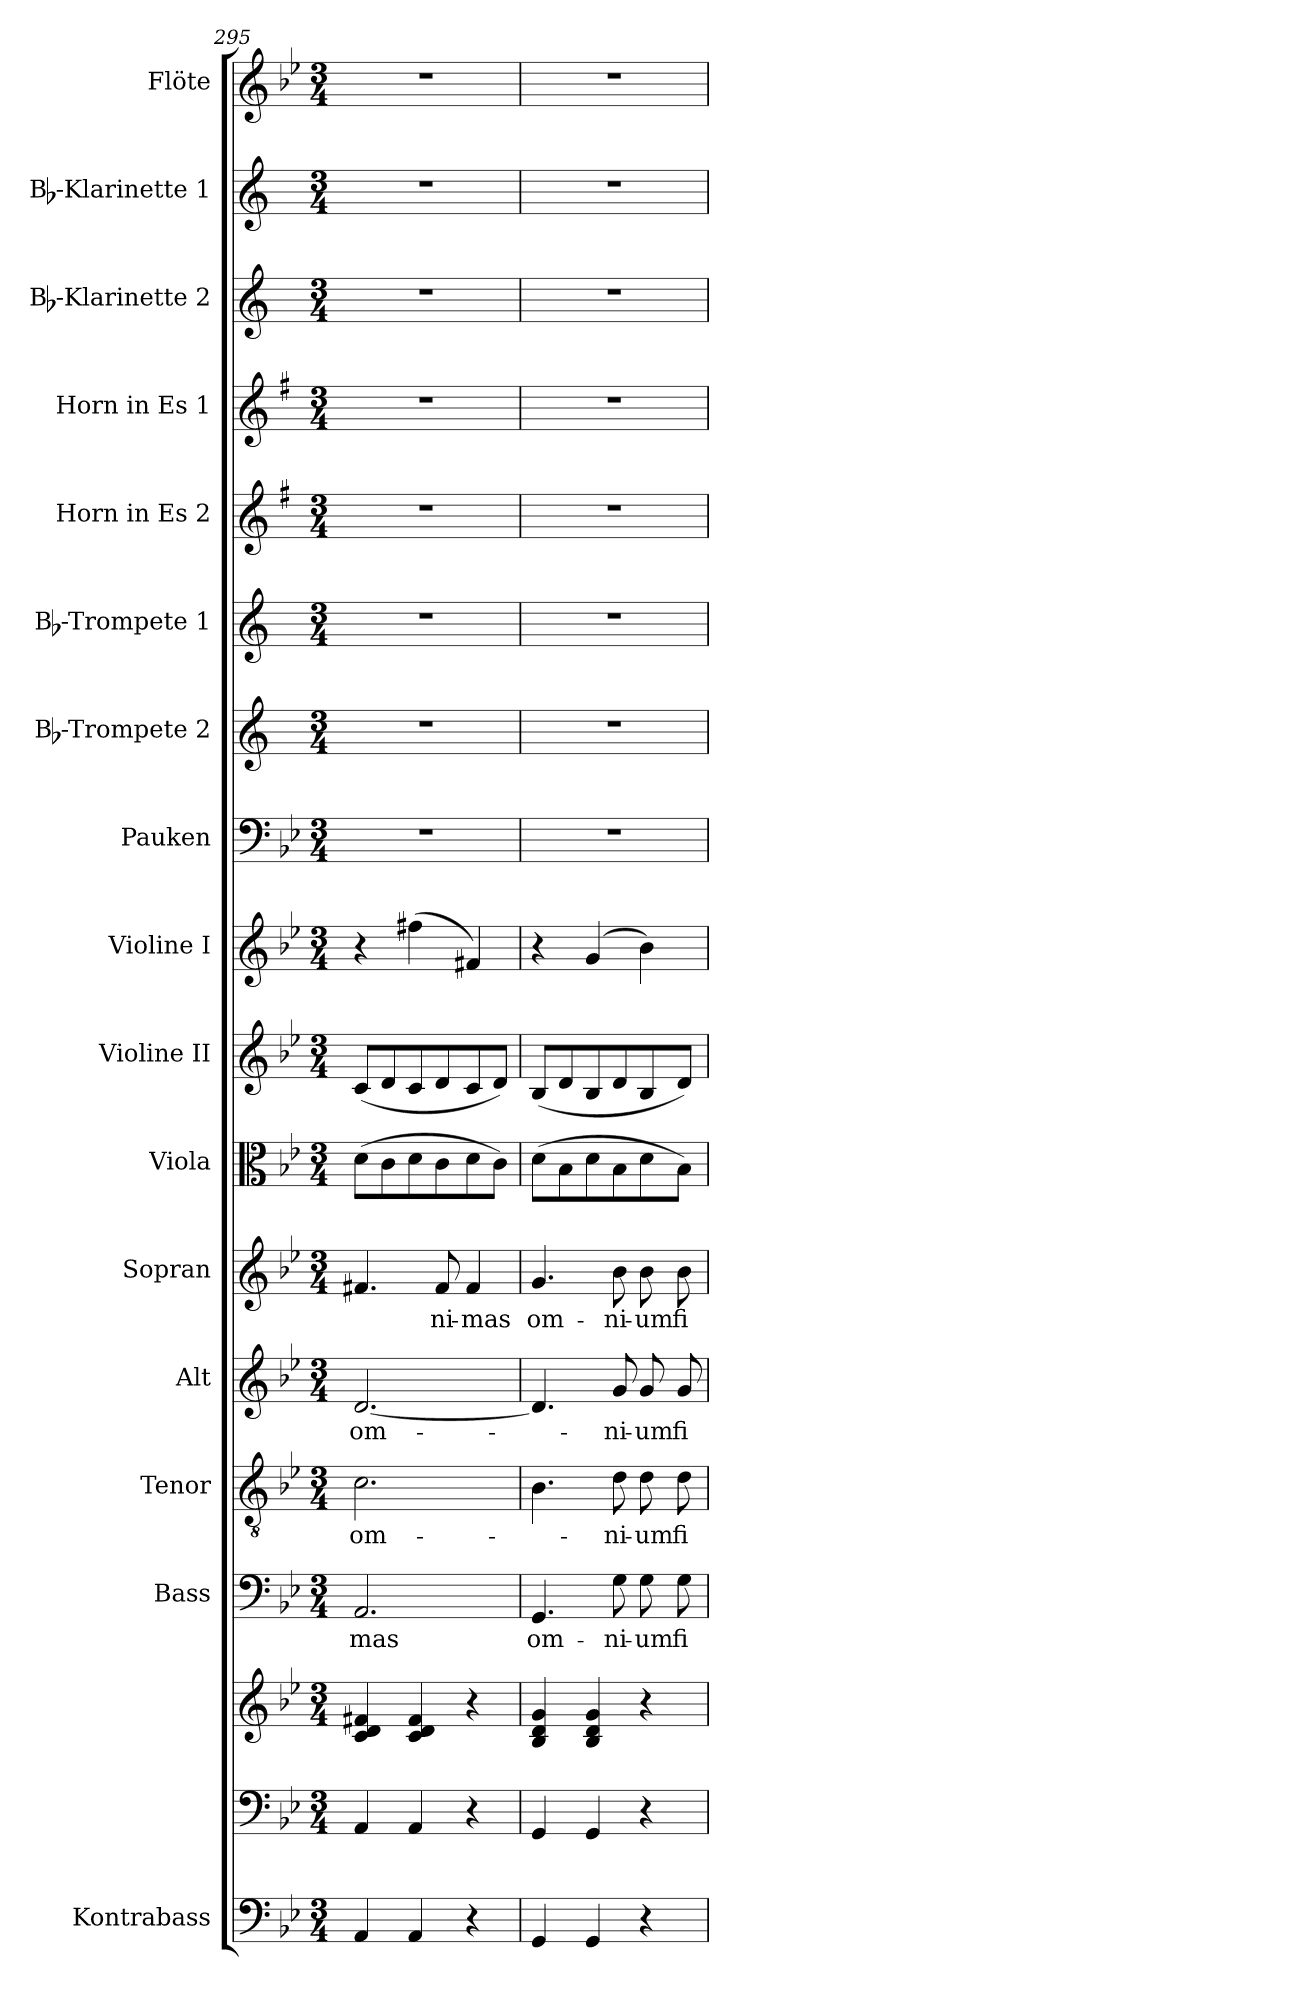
**kern	**kern	**kern	**kern	**text	**kern	**text	**kern	**text	**kern	**text	**kern	**kern	**kern	**kern	**kern	**kern	**kern	**kern	**kern	**kern	**kern
*part17	*part16	*part16	*part15	*part15	*part14	*part14	*part13	*part13	*part12	*part12	*part11	*part10	*part9	*part8	*part7	*part6	*part5	*part4	*part3	*part2	*part1
*staff18	*staff17	*staff16	*staff15	*staff15	*staff14	*staff14	*staff13	*staff13	*staff12	*staff12	*staff11	*staff10	*staff9	*staff8	*staff7	*staff6	*staff5	*staff4	*staff3	*staff2	*staff1
*I"Kontrabass	*	*	*I"Bass	*	*I"Tenor	*	*I"Alt	*	*I"Sopran	*	*I"Viola	*I"Violine II	*I"Violine I	*I"Pauken	*I"Bb-Trompete 2	*I"Bb-Trompete 1	*I"Horn in Es 2	*I"Horn in Es 1	*I"Bb-Klarinette 2	*I"Bb-Klarinette 1	*I"Flöte
*I'Kb.	*	*	*I'B.	*	*I'T.	*	*I'A.	*	*I'S.	*	*I'Vla.	*I'Vl. II	*I'Vl. I	*I'Pk.	*I'Bb Trp. 2	*I'Bb Trp. 1	*	*	*I'Bb Kl. 2	*I'Bb Kl. 1	*I'Fl.
*clefF4	*clefF4	*clefG2	*clefF4	*	*clefGv2	*	*clefG2	*	*clefG2	*	*clefC3	*clefG2	*clefG2	*clefF4	*clefG2	*clefG2	*clefG2	*clefG2	*clefG2	*clefG2	*clefG2
*ITrd7c12	*	*	*	*	*	*	*	*	*	*	*	*	*	*	*ITrd1c2	*ITrd1c2	*ITrd5c9	*ITrd5c9	*ITrd1c2	*ITrd1c2	*
*k[b-e-]	*k[b-e-]	*k[b-e-]	*k[b-e-]	*	*k[b-e-]	*	*k[b-e-]	*	*k[b-e-]	*	*k[b-e-]	*k[b-e-]	*k[b-e-]	*k[b-e-]	*k[b-e-]	*k[b-e-]	*k[b-e-]	*k[b-e-]	*k[b-e-]	*k[b-e-]	*k[b-e-]
*B-:	*B-:	*B-:	*B-:	*	*B-:	*	*B-:	*	*B-:	*	*B-:	*B-:	*B-:	*B-:	*B-:	*B-:	*B-:	*B-:	*B-:	*B-:	*B-:
*M3/4	*M3/4	*M3/4	*M3/4	*	*M3/4	*	*M3/4	*	*M3/4	*	*M3/4	*M3/4	*M3/4	*M3/4	*M3/4	*M3/4	*M3/4	*M3/4	*M3/4	*M3/4	*M3/4
=295	=295	=295	=295	=295	=295	=295	=295	=295	=295	=295	=295	=295	=295	=295	=295	=295	=295	=295	=295	=295	=295
!	!	!	!	!LO:LY:b	!	!LO:LY:b	!	!LO:LY:b	!	!	!	!	!	!	!	!	!	!	!	!	!
4AAA/	4AA/	4c/ 4d/ 4f#X/	2.AA/	-mas	2.c\	om-	[2.d/	om-	4.f#X/	.	(>8d\L	(<8c/L	4r	2.r	2.r	2.r	2.r	2.r	2.r	2.r	2.r
.	.	.	.	.	.	.	.	.	.	.	8c\	8d/	.	.	.	.	.	.	.	.	.
4AAA/	4AA/	4c/ 4d/ 4f#/	.	.	.	.	.	.	.	.	8d\	8c/	(>4ff#X\	.	.	.	.	.	.	.	.
!	!	!	!	!	!	!	!	!	!	!LO:LY:b	!	!	!	!	!	!	!	!	!	!	!
.	.	.	.	.	.	.	.	.	8f#/	-ni-	8c\	8d/	.	.	.	.	.	.	.	.	.
!	!	!	!	!	!	!	!	!	!	!LO:LY:b	!	!	!	!	!	!	!	!	!	!	!
4r	4r	4r	.	.	.	.	.	.	4f#/	-mas	8d\	8c/	4f#X/)	.	.	.	.	.	.	.	.
.	.	.	.	.	.	.	.	.	.	.	8c\J)	8d/J)	.	.	.	.	.	.	.	.	.
!!LO:PB:g=z
=296	=296	=296	=296	=296	=296	=296	=296	=296	=296	=296	=296	=296	=296	=296	=296	=296	=296	=296	=296	=296	=296
!	!	!	!	!LO:LY:b	!	!	!	!	!	!LO:LY:b	!	!	!	!	!	!	!	!	!	!	!
4GGG/	4GG/	4B-/ 4d/ 4g/	4.GG/	om-	4.B-\	.	4.d/]	.	4.g/	om-	(>8d\L	(<8B-/L	4r	2.r	2.r	2.r	2.r	2.r	2.r	2.r	2.r
.	.	.	.	.	.	.	.	.	.	.	8B-\	8d/	.	.	.	.	.	.	.	.	.
4GGG/	4GG/	4B-/ 4d/ 4g/	.	.	.	.	.	.	.	.	8d\	8B-/	(4g/	.	.	.	.	.	.	.	.
!	!	!	!	!LO:LY:b	!	!LO:LY:b	!	!LO:LY:b	!	!LO:LY:b	!	!	!	!	!	!	!	!	!	!	!
.	.	.	8G\	-ni-	8d\	-ni-	8g/	-ni-	8b-\	-ni-	8B-\	8d/	.	.	.	.	.	.	.	.	.
!	!	!	!	!LO:LY:b	!	!LO:LY:b	!	!LO:LY:b	!	!LO:LY:b	!	!	!	!	!	!	!	!	!	!	!
4r	4r	4r	8G\	-um	8d\	-um	8g/	-um	8b-\	-um	8d\	8B-/	4b-\)	.	.	.	.	.	.	.	.
!	!	!	!	!LO:LY:b	!	!LO:LY:b	!	!LO:LY:b	!	!LO:LY:b	!	!	!	!	!	!	!	!	!	!	!
.	.	.	8G\	fi-	8d\	fi-	8g/	fi-	8b-\	fi-	8B-\J)	8d/J)	.	.	.	.	.	.	.	.	.
=	=	=	=	=	=	=	=	=	=	=	=	=	=	=	=	=	=	=	=	=	=
*-	*-	*-	*-	*-	*-	*-	*-	*-	*-	*-	*-	*-	*-	*-	*-	*-	*-	*-	*-	*-	*-
